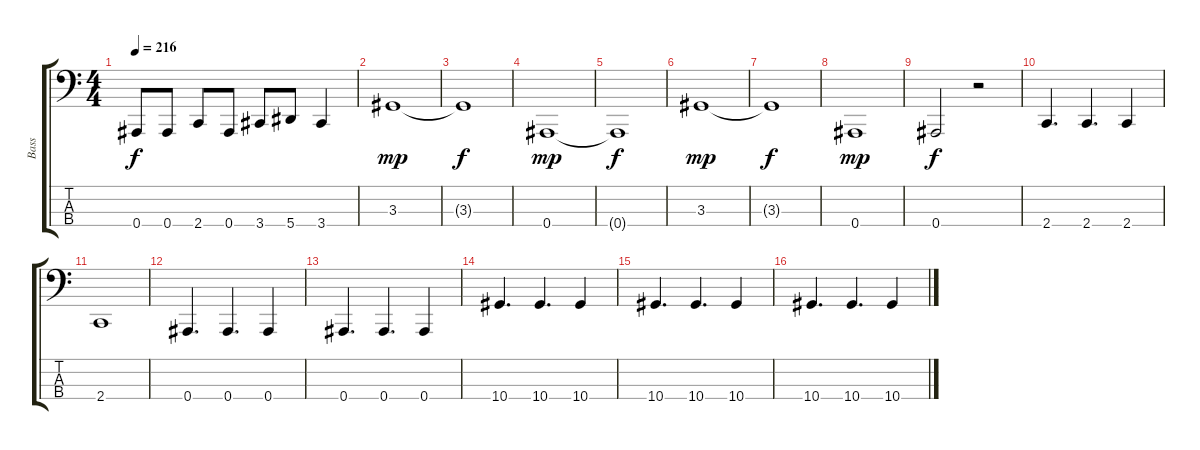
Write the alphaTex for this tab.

\track ("Bass" "Bass") {instrument electricbassfinger}
\staff {score tabs}
\tuning (Eb2 Bb1 F1 Bb0) {hide}
\ts (4 4)
\tempo 216
\clef f4
\ks c
0.4{t}.8{dy f} 0.4.8 2.4.8 0.4.8 3.4.8 5.4.8 3.4.4 |
3.3.1{dy mp} |
3.3{t}.1{dy f} |
0.4.1{dy mp} |
0.4{t}.1{dy f} |
3.3.1{dy mp} |
3.3{t}.1{dy f} |
0.4.1{dy mp} |
0.4.2{dy f} r.2 |
2.4.4{d} 2.4.4{d} 2.4.4 |
2.4.1 |
0.4.4{d} 0.4.4{d} 0.4.4 |
0.4.4{d} 0.4.4{d} 0.4.4 |
10.4.4{d} 10.4.4{d} 10.4.4 |
10.4.4{d} 10.4.4{d} 10.4.4 |
10.4.4{d} 10.4.4{d} 10.4.4
